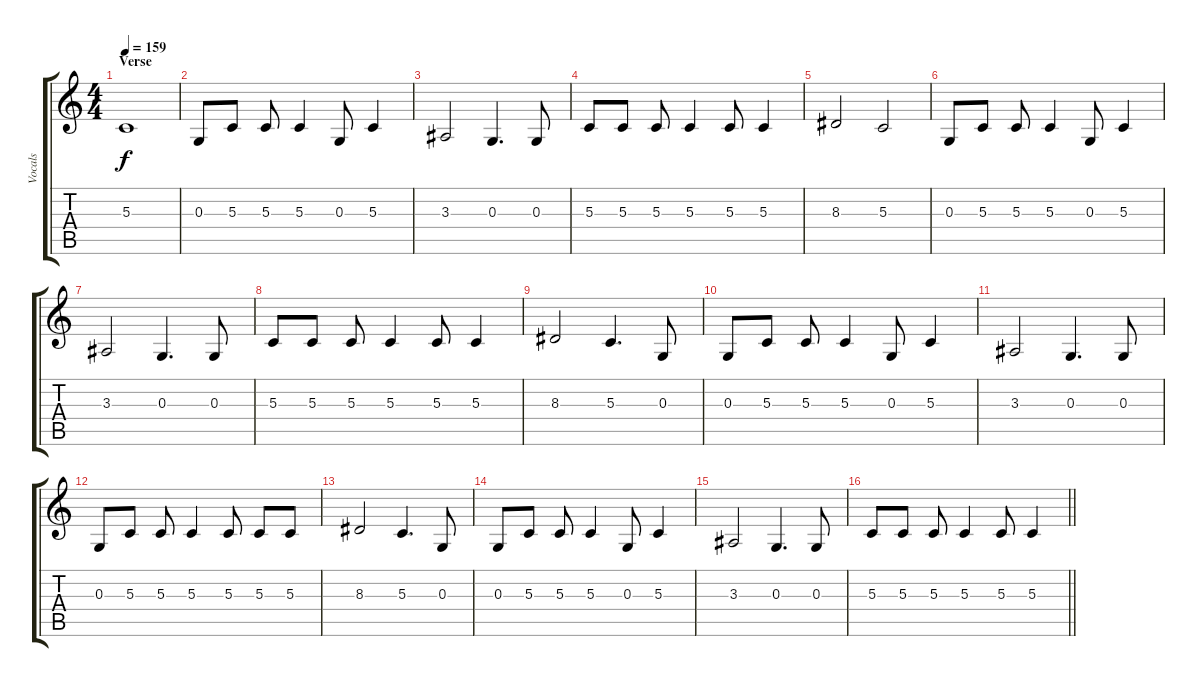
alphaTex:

\track ("Vocals" "Vocals") {instrument cello}
\staff {score tabs}
\tuning (E4 B3 G3 D3 A2 E2) {hide}
\ts (4 4)
\section ("" "Verse")
\tempo 159
\clef g2
\ks c
5.3.1{dy f} |
0.3.8 5.3.8 5.3.8 5.3.4 0.3.8 5.3.4 |
3.3.2 0.3.4{d} 0.3.8 |
5.3.8 5.3.8 5.3.8 5.3.4 5.3.8 5.3.4 |
8.3.2 5.3.2 |
0.3.8 5.3.8 5.3.8 5.3.4 0.3.8 5.3.4 |
3.3.2 0.3.4{d} 0.3.8 |
5.3.8 5.3.8 5.3.8 5.3.4 5.3.8 5.3.4 |
8.3.2 5.3.4{d} 0.3.8 |
0.3.8 5.3.8 5.3.8 5.3.4 0.3.8 5.3.4 |
3.3.2 0.3.4{d} 0.3.8 |
0.3.8 5.3.8 5.3.8 5.3.4 5.3.8 5.3.8 5.3.8 |
8.3.2 5.3.4{d} 0.3.8 |
0.3.8 5.3.8 5.3.8 5.3.4 0.3.8 5.3.4 |
3.3.2 0.3.4{d} 0.3.8 |
\barLineRight lightlight
5.3.8 5.3.8 5.3.8 5.3.4 5.3.8 5.3.4
